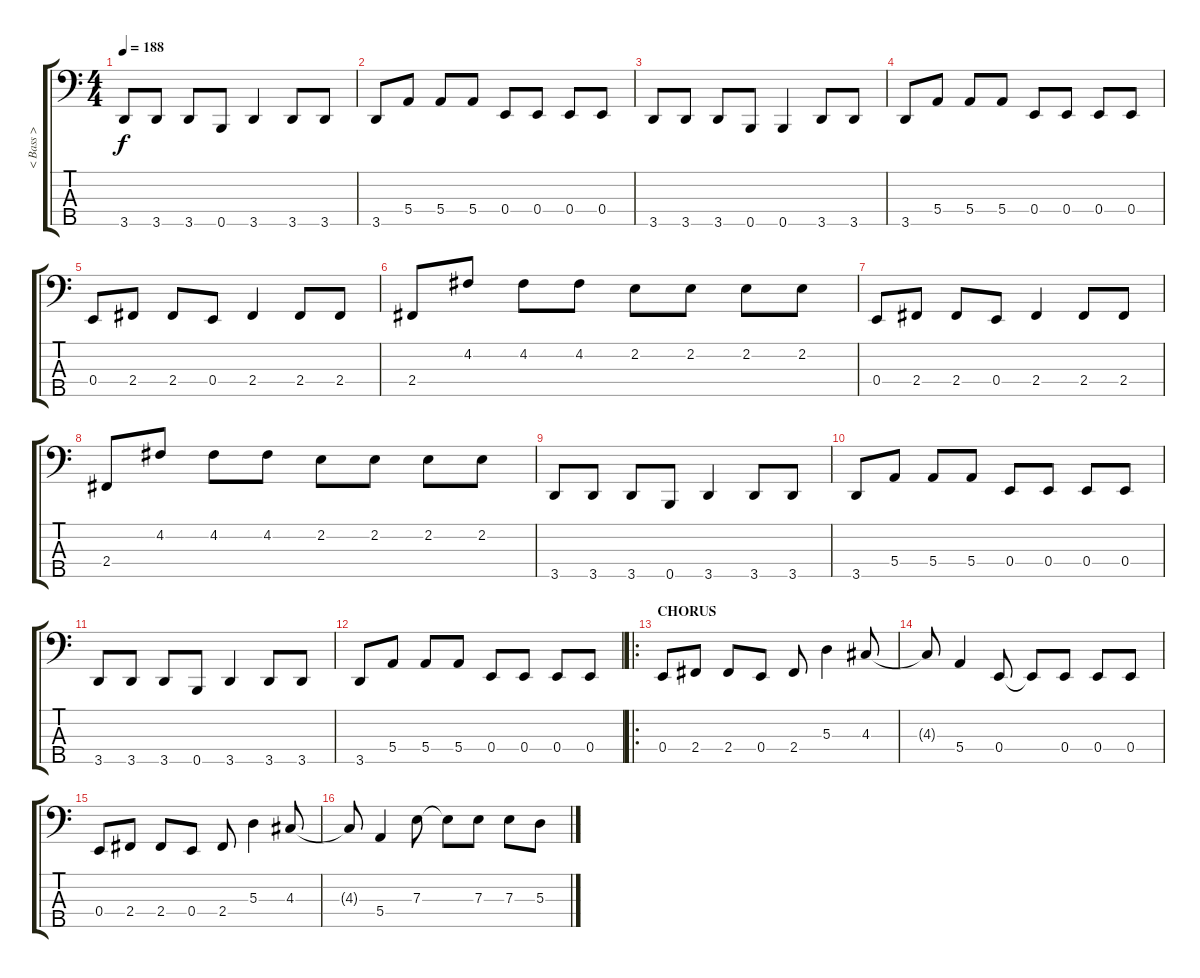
\track ("< Bass >" "< Bass >") {instrument electricbassfinger}
\staff {score tabs}
\tuning (G2 D2 A1 E1 B0) {hide}
\ts (4 4)
\tempo 188
\clef f4
\ks c
3.5.8{dy f} 3.5.8 3.5.8 0.5.8 3.5.4 3.5.8 3.5.8 |
3.5.8 5.4.8 5.4.8 5.4.8 0.4.8 0.4.8 0.4.8 0.4.8 |
3.5.8 3.5.8 3.5.8 0.5.8 0.5.4 3.5.8 3.5.8 |
3.5.8 5.4.8 5.4.8 5.4.8 0.4.8 0.4.8 0.4.8 0.4.8 |
0.4.8 2.4.8 2.4.8 0.4.8 2.4.4 2.4.8 2.4.8 |
2.4.8 4.2.8 4.2.8 4.2.8 2.2.8 2.2.8 2.2.8 2.2.8 |
0.4.8 2.4.8 2.4.8 0.4.8 2.4.4 2.4.8 2.4.8 |
2.4.8 4.2.8 4.2.8 4.2.8 2.2.8 2.2.8 2.2.8 2.2.8 |
3.5.8 3.5.8 3.5.8 0.5.8 3.5.4 3.5.8 3.5.8 |
3.5.8 5.4.8 5.4.8 5.4.8 0.4.8 0.4.8 0.4.8 0.4.8 |
3.5.8 3.5.8 3.5.8 0.5.8 3.5.4 3.5.8 3.5.8 |
3.5.8 5.4.8 5.4.8 5.4.8 0.4.8 0.4.8 0.4.8 0.4.8 |
\ro
\section ("" "CHORUS")
0.4.8 2.4.8 2.4.8 0.4.8 2.4.8 5.3.4 4.3.8 |
4.3{t}.8 5.4.4 0.4.8 0.4{t}.8 0.4.8 0.4.8 0.4.8 |
0.4.8 2.4.8 2.4.8 0.4.8 2.4.8 5.3.4 4.3.8 |
4.3{t}.8 5.4.4 7.3.8 7.3{t}.8 7.3.8 7.3.8 5.3.8
